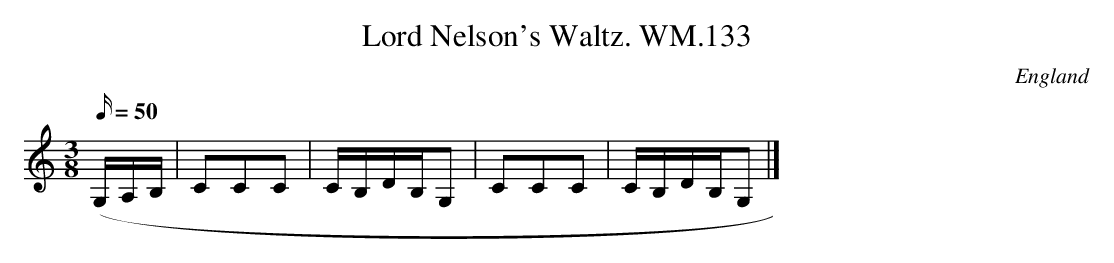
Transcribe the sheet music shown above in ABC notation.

X:1
T:Lord Nelson's Waltz. WM.133
M:3/8
L:1/16
Q:50
O:England
W:
K:C
(*3G,A,B,|C2C2C2|CB,DB,G,2|C2C2C2|CB,DB,G,2|]
